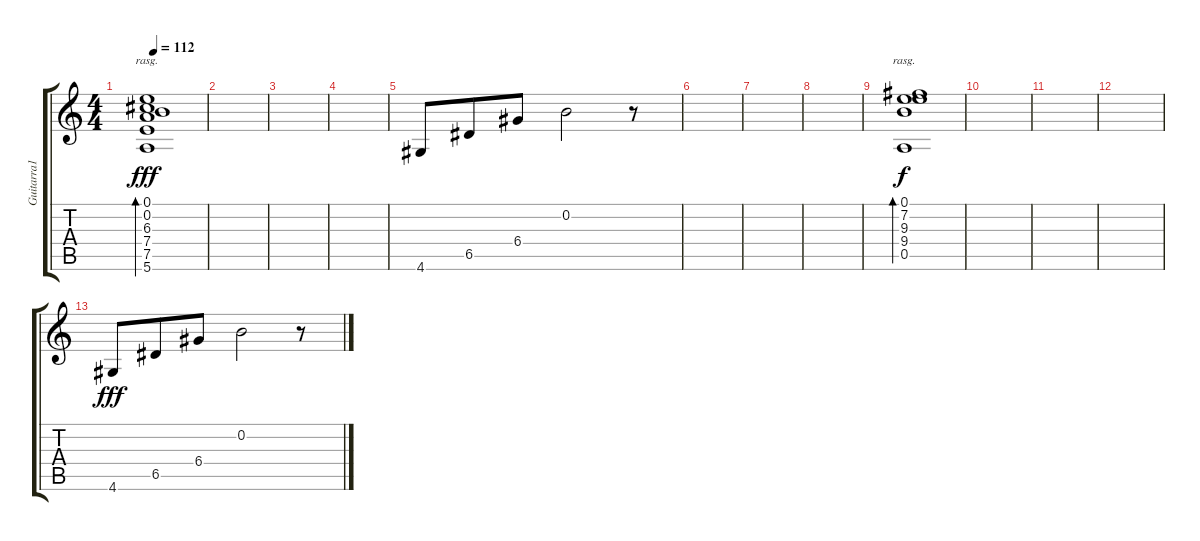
\track ("Guitarra1" "Guitarra1") {instrument electricguitarclean}
\staff {score tabs}
\tuning (E4 B3 G3 D3 A2 E2) {hide}
\ts (4 4)
\tempo 112
\clef g2
\ks c
(0.1 0.2 6.3 7.4 7.5 5.6).1{bd 120 rasg ii dy fff} |
|
|
|
4.6.8 6.5.8{beam merge} 6.4.8 0.2.2 r.8 |
|
|
|
(0.1 7.2 9.3 9.4 0.5).1{bd 120 rasg ii dy f} |
|
|
|
4.6.8{dy fff} 6.5.8{beam merge} 6.4.8 0.2.2 r.8
